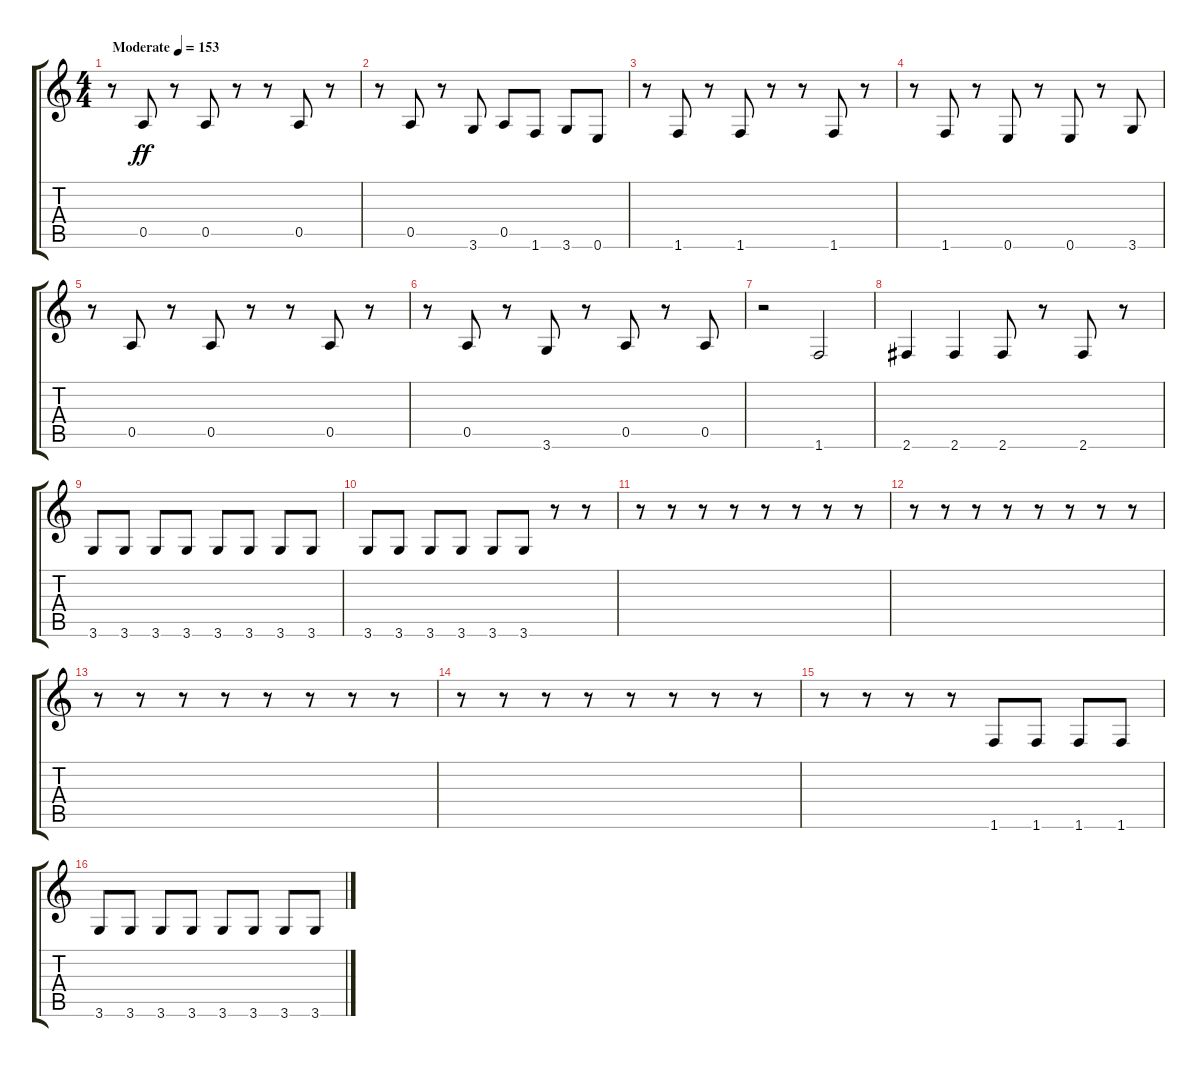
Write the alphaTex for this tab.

\track "" {instrument electricbassfinger}
\staff {score tabs}
\tuning (E4 B3 G3 D3 A2 E2) {hide}
\ts (4 4)
\tempo (153 "Moderate")
\clef g2
\ks c
r.8{dy ff instrument electricbassfinger} 0.5.8 r.8 0.5.8 r.8 r.8 0.5.8 r.8 |
r.8 0.5.8 r.8 3.6.8 0.5.8 1.6.8 3.6.8 0.6.8 |
r.8 1.6.8 r.8 1.6.8 r.8 r.8 1.6.8 r.8 |
r.8 1.6.8 r.8 0.6.8 r.8 0.6.8 r.8 3.6.8 |
r.8 0.5.8 r.8 0.5.8 r.8 r.8 0.5.8 r.8 |
r.8 0.5.8 r.8 3.6.8 r.8 0.5.8 r.8 0.5.8 |
r.2 1.6.2 |
2.6.4 2.6.4 2.6.8 r.8 2.6.8 r.8 |
3.6.8 3.6.8 3.6.8 3.6.8 3.6.8 3.6.8 3.6.8 3.6.8 |
3.6.8 3.6.8 3.6.8 3.6.8 3.6.8 3.6.8 r.8 r.8 |
r.8 r.8 r.8 r.8 r.8 r.8 r.8 r.8 |
r.8 r.8 r.8 r.8 r.8 r.8 r.8 r.8 |
r.8 r.8 r.8 r.8 r.8 r.8 r.8 r.8 |
r.8 r.8 r.8 r.8 r.8 r.8 r.8 r.8 |
r.8 r.8 r.8 r.8 1.6.8 1.6.8 1.6.8 1.6.8 |
3.6.8 3.6.8 3.6.8 3.6.8 3.6.8 3.6.8 3.6.8 3.6.8
